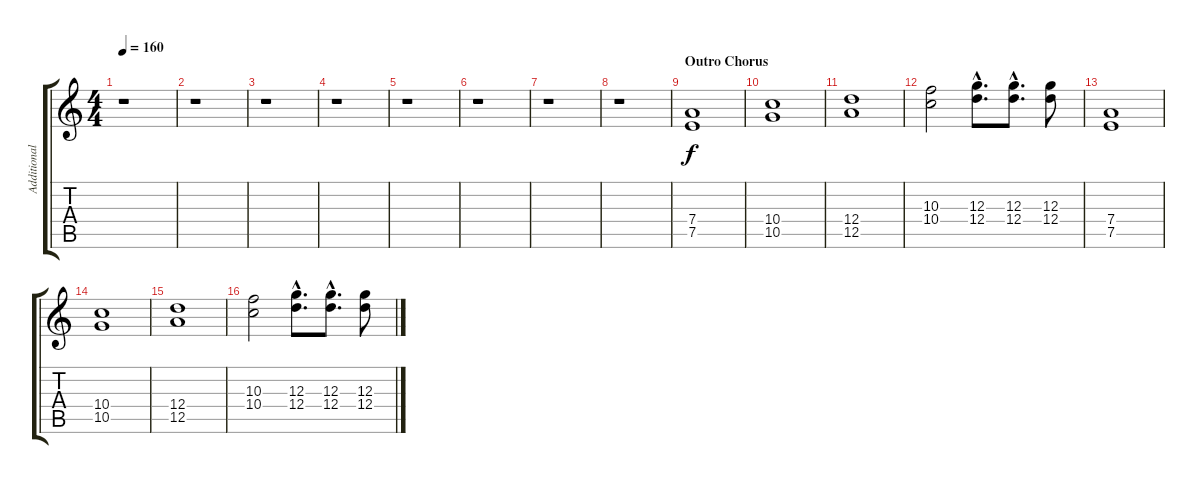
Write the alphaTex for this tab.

\track ("Additional Guitar" "Additional") {instrument electricguitarmuted}
\staff {score tabs}
\tuning (E4 B3 G3 D3 A2 E2) {hide}
\ts (4 4)
\tempo 160
\clef g2
\ks c
r.1{dy f} |
r.1 |
r.1 |
r.1 |
r.1 |
r.1 |
r.1 |
r.1 |
\section ("" "Outro Chorus")
(7.4 7.5).1{instrument distortionguitar} |
(10.4 10.5).1 |
(12.4 12.5).1 |
(10.3 10.4).2 (12.3{hac} 12.4{hac}).8{d} (12.3{hac} 12.4{hac}).8{d} (12.3 12.4).8 |
(7.4 7.5).1{instrument distortionguitar} |
(10.4 10.5).1 |
(12.4 12.5).1 |
(10.3 10.4).2 (12.3{hac} 12.4{hac}).8{d} (12.3{hac} 12.4{hac}).8{d} (12.3 12.4).8
